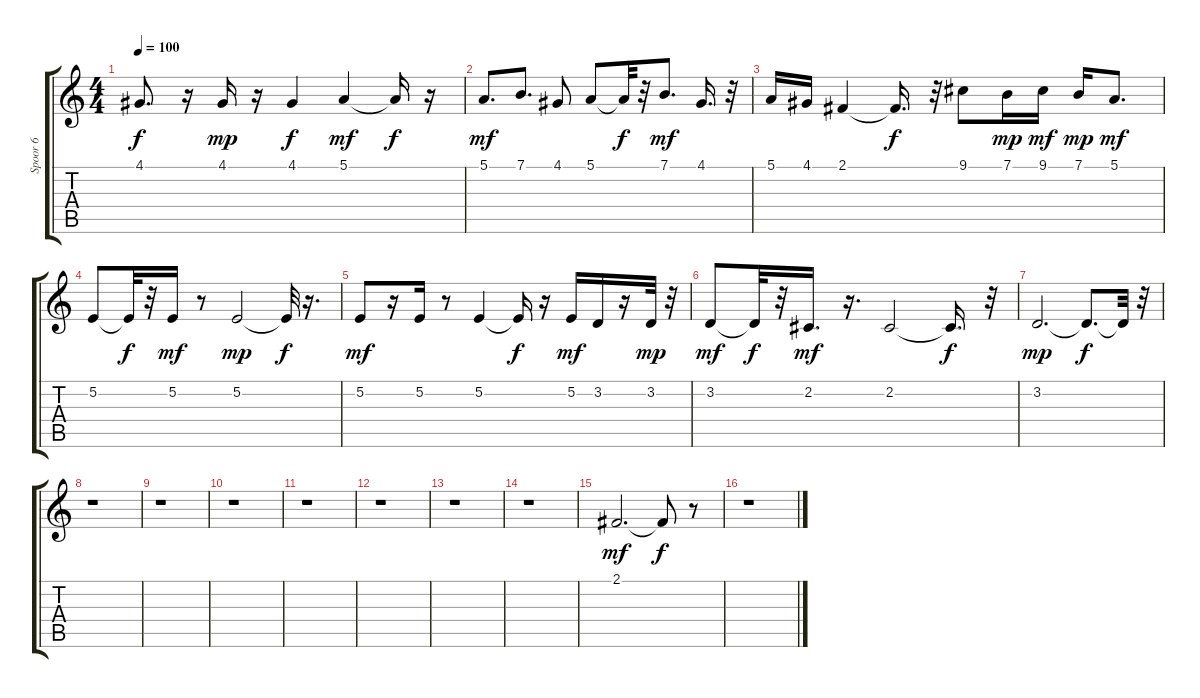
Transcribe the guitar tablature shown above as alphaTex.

\track ("Spoor 6" "Spoor 6") {instrument pad7halo}
\staff {score tabs}
\tuning (E4 B3 G3 D3 A2 E2) {hide}
\ts (4 4)
\tempo 100
\clef g2
\ks c
4.1.8{d dy f} r.16 4.1.16{dy mp} r.16 4.1.4{dy f} 5.1.4{dy mf} 5.1{t}.16{dy f} r.16 |
5.1.8{d dy mf} 7.1.8{d} 4.1.8 5.1.8 5.1{t}.32{dy f} r.32 7.1.8{d dy mf} 4.1.16{d} r.32 |
5.1.16 4.1.16 2.1.4 2.1{t}.16{d dy f} r.32 9.1.8 7.1.16{dy mp} 9.1.16{dy mf} 7.1.16{dy mp} 5.1.8{d dy mf} |
5.2.8 5.2{t}.32{dy f} r.32 5.2.16{dy mf} r.8 5.2.2{dy mp} 5.2{t}.32{dy f} r.16{d} |
5.2.8{dy mf} r.16 5.2.16 r.8 5.2.4 5.2{t}.16{dy f} r.16 5.2.16{dy mf} 3.2.16 r.16 3.2.32{dy mp} r.32 |
3.2.8{dy mf} 3.2{t}.32{dy f} r.32 2.2.16{d dy mf} r.16{d} 2.2.2 2.2{t}.16{d dy f} r.32 |
3.2.2{d dy mp} 3.2{t}.8{d dy f} 3.2{t}.32 r.32 |
r.1 |
r.1 |
r.1 |
r.1 |
r.1 |
r.1 |
r.1 |
2.1.2{d dy mf} 2.1{t}.8{dy f} r.8 |
r.1
